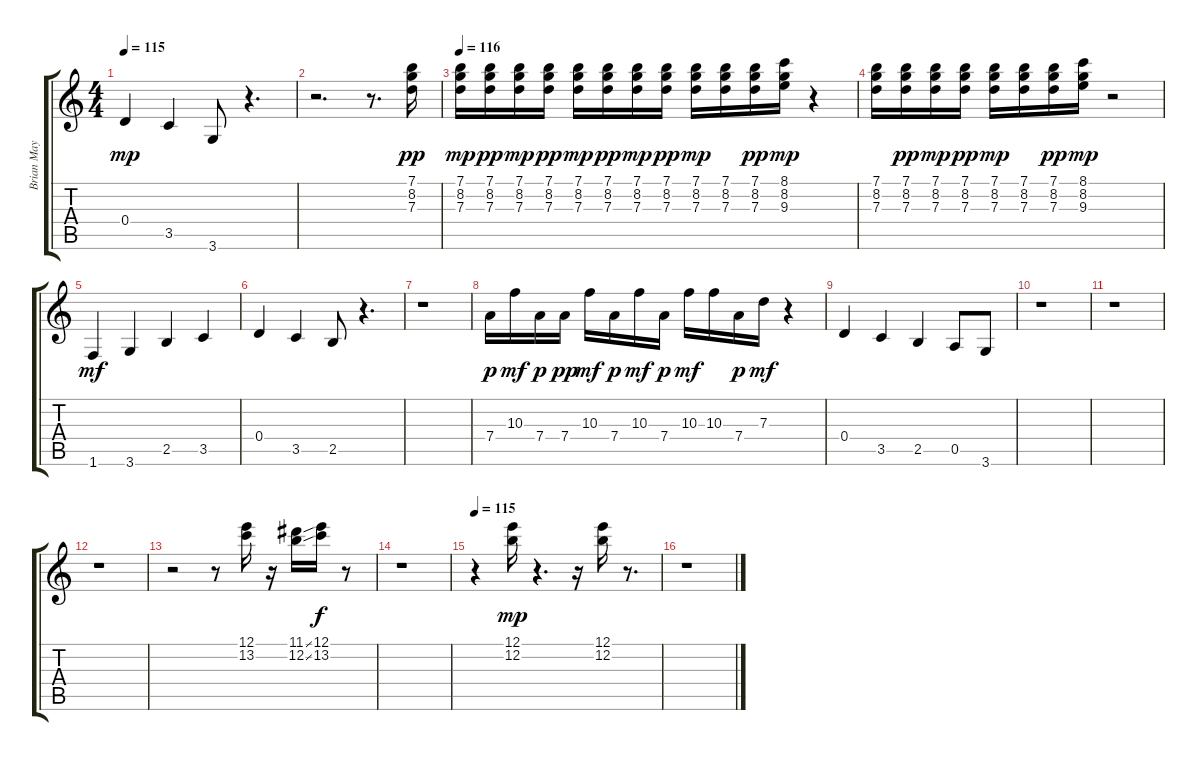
\track ("Brian May" "Brian May") {instrument distortionguitar}
\staff {score tabs}
\tuning (E4 B3 G3 D3 A2 E2) {hide}
\ts (4 4)
\tempo 115
\clef g2
\ks c
0.4.4{dy mp} 3.5.4 3.6.8 r.4{d} |
r.2{d} r.8{d} (7.1 8.2 7.3).16{dy pp} |
\tempo 116
(7.1 8.2 7.3).16{dy mp} (7.1 8.2 7.3).16{dy pp} (7.1 8.2 7.3).16{dy mp} (7.1 8.2 7.3).16{dy pp} (7.1 8.2 7.3).16{dy mp} (7.1 8.2 7.3).16{dy pp} (7.1 8.2 7.3).16{dy mp} (7.1 8.2 7.3).16{dy pp} (7.1 8.2 7.3).16{dy mp} (7.1 8.2 7.3).16 (7.1 8.2 7.3).16{dy pp} (8.1 8.2 9.3).16{dy mp} r.4 |
(7.1 8.2 7.3).16 (7.1 8.2 7.3).16{dy pp} (7.1 8.2 7.3).16{dy mp} (7.1 8.2 7.3).16{dy pp} (7.1 8.2 7.3).16{dy mp} (7.1 8.2 7.3).16 (7.1 8.2 7.3).16{dy pp} (8.1 8.2 9.3).16{dy mp} r.2 |
1.6.4{dy mf} 3.6.4 2.5.4 3.5.4 |
0.4.4 3.5.4 2.5.8 r.4{d} |
r.1 |
7.4.16{dy p} 10.3.16{dy mf} 7.4.16{dy p} 7.4.16{dy pp} 10.3.16{dy mf} 7.4.16{dy p} 10.3.16{dy mf} 7.4.16{dy p} 10.3.16{dy mf} 10.3.16 7.4.16{dy p} 7.3.16{dy mf} r.4 |
0.4.4 3.5.4 2.5.4 0.5.8 3.6.8 |
r.1 |
r.1 |
r.1 |
r.2 r.8 (12.1 13.2).16 r.16 (11.1{ss} 12.2{ss}).16 (12.1 13.2).16{dy f} r.8 |
r.1 |
\tempo 115
r.4 (12.1 12.2).16{dy mp} r.4{d} r.16 (12.1 12.2).16 r.8{d} |
r.1
